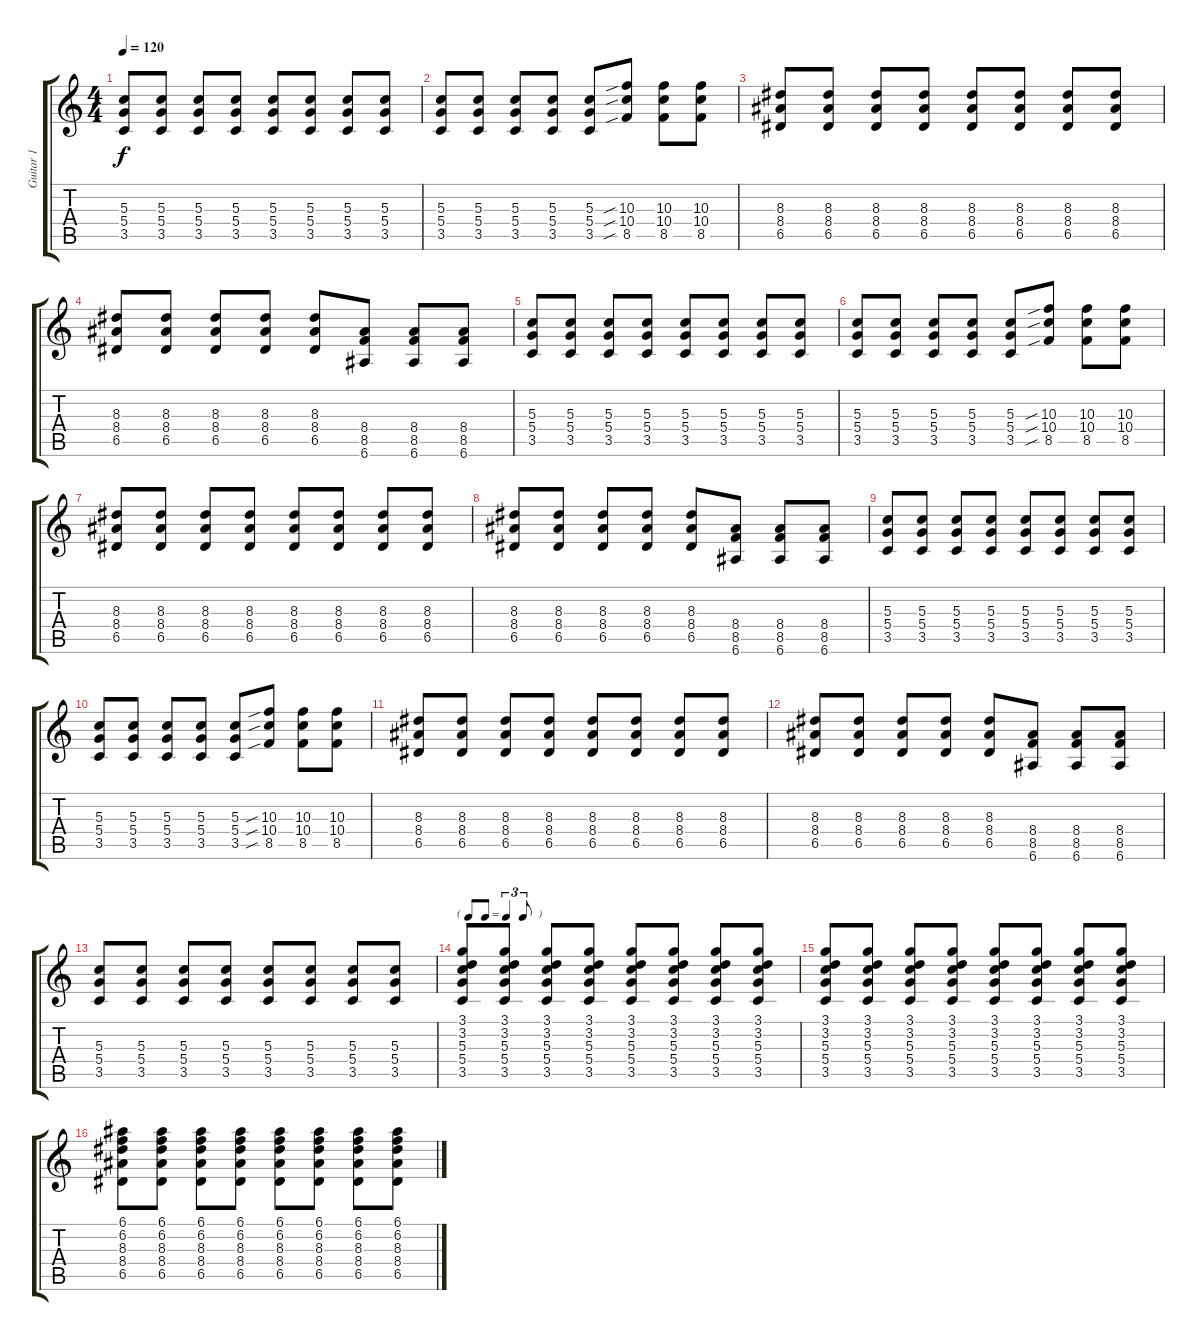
\track ("Guitar 1" "Guitar 1") {instrument acousticguitarsteel}
\staff {score tabs}
\tuning (E4 B3 G3 D3 A2 E2) {hide}
\ts (4 4)
\tempo 120
\clef g2
\ks c
(5.3 5.4 3.5).8{dy f} (5.3 5.4 3.5).8 (5.3 5.4 3.5).8 (5.3 5.4 3.5).8 (5.3 5.4 3.5).8 (5.3 5.4 3.5).8 (5.3 5.4 3.5).8 (5.3 5.4 3.5).8 |
(5.3 5.4 3.5).8 (5.3 5.4 3.5).8 (5.3 5.4 3.5).8 (5.3 5.4 3.5).8 (5.3 5.4 3.5).8 (10.3{sib} 10.4{sib} 8.5{sib}).8 (10.3 10.4 8.5).8 (10.3 10.4 8.5).8 |
(8.3 8.4 6.5).8 (8.3 8.4 6.5).8 (8.3 8.4 6.5).8 (8.3 8.4 6.5).8 (8.3 8.4 6.5).8 (8.3 8.4 6.5).8 (8.3 8.4 6.5).8 (8.3 8.4 6.5).8 |
(8.3 8.4 6.5).8 (8.3 8.4 6.5).8 (8.3 8.4 6.5).8 (8.3 8.4 6.5).8 (8.3 8.4 6.5).8 (8.4 8.5 6.6).8 (8.4 8.5 6.6).8 (8.4 8.5 6.6).8 |
(5.3 5.4 3.5).8 (5.3 5.4 3.5).8 (5.3 5.4 3.5).8 (5.3 5.4 3.5).8 (5.3 5.4 3.5).8 (5.3 5.4 3.5).8 (5.3 5.4 3.5).8 (5.3 5.4 3.5).8 |
(5.3 5.4 3.5).8 (5.3 5.4 3.5).8 (5.3 5.4 3.5).8 (5.3 5.4 3.5).8 (5.3 5.4 3.5).8 (10.3{sib} 10.4{sib} 8.5{sib}).8 (10.3 10.4 8.5).8 (10.3 10.4 8.5).8 |
(8.3 8.4 6.5).8 (8.3 8.4 6.5).8 (8.3 8.4 6.5).8 (8.3 8.4 6.5).8 (8.3 8.4 6.5).8 (8.3 8.4 6.5).8 (8.3 8.4 6.5).8 (8.3 8.4 6.5).8 |
(8.3 8.4 6.5).8 (8.3 8.4 6.5).8 (8.3 8.4 6.5).8 (8.3 8.4 6.5).8 (8.3 8.4 6.5).8 (8.4 8.5 6.6).8 (8.4 8.5 6.6).8 (8.4 8.5 6.6).8 |
(5.3 5.4 3.5).8 (5.3 5.4 3.5).8 (5.3 5.4 3.5).8 (5.3 5.4 3.5).8 (5.3 5.4 3.5).8 (5.3 5.4 3.5).8 (5.3 5.4 3.5).8 (5.3 5.4 3.5).8 |
(5.3 5.4 3.5).8 (5.3 5.4 3.5).8 (5.3 5.4 3.5).8 (5.3 5.4 3.5).8 (5.3 5.4 3.5).8 (10.3{sib} 10.4{sib} 8.5{sib}).8 (10.3 10.4 8.5).8 (10.3 10.4 8.5).8 |
(8.3 8.4 6.5).8 (8.3 8.4 6.5).8 (8.3 8.4 6.5).8 (8.3 8.4 6.5).8 (8.3 8.4 6.5).8 (8.3 8.4 6.5).8 (8.3 8.4 6.5).8 (8.3 8.4 6.5).8 |
(8.3 8.4 6.5).8 (8.3 8.4 6.5).8 (8.3 8.4 6.5).8 (8.3 8.4 6.5).8 (8.3 8.4 6.5).8 (8.4 8.5 6.6).8 (8.4 8.5 6.6).8 (8.4 8.5 6.6).8 |
(5.3 5.4 3.5).8 (5.3 5.4 3.5).8 (5.3 5.4 3.5).8 (5.3 5.4 3.5).8 (5.3 5.4 3.5).8 (5.3 5.4 3.5).8 (5.3 5.4 3.5).8 (5.3 5.4 3.5).8 |
\tf triplet8th
(3.1 3.2 5.3 5.4 3.5).8{instrument acousticguitarsteel} (3.1 3.2 5.3 5.4 3.5).8 (3.1 3.2 5.3 5.4 3.5).8 (3.1 3.2 5.3 5.4 3.5).8 (3.1 3.2 5.3 5.4 3.5).8 (3.1 3.2 5.3 5.4 3.5).8 (3.1 3.2 5.3 5.4 3.5).8 (3.1 3.2 5.3 5.4 3.5).8 |
(3.1 3.2 5.3 5.4 3.5).8 (3.1 3.2 5.3 5.4 3.5).8 (3.1 3.2 5.3 5.4 3.5).8 (3.1 3.2 5.3 5.4 3.5).8 (3.1 3.2 5.3 5.4 3.5).8 (3.1 3.2 5.3 5.4 3.5).8 (3.1 3.2 5.3 5.4 3.5).8 (3.1 3.2 5.3 5.4 3.5).8 |
(6.1 6.2 8.3 8.4 6.5).8 (6.1 6.2 8.3 8.4 6.5).8 (6.1 6.2 8.3 8.4 6.5).8 (6.1 6.2 8.3 8.4 6.5).8 (6.1 6.2 8.3 8.4 6.5).8 (6.1 6.2 8.3 8.4 6.5).8 (6.1 6.2 8.3 8.4 6.5).8 (6.1 6.2 8.3 8.4 6.5).8
